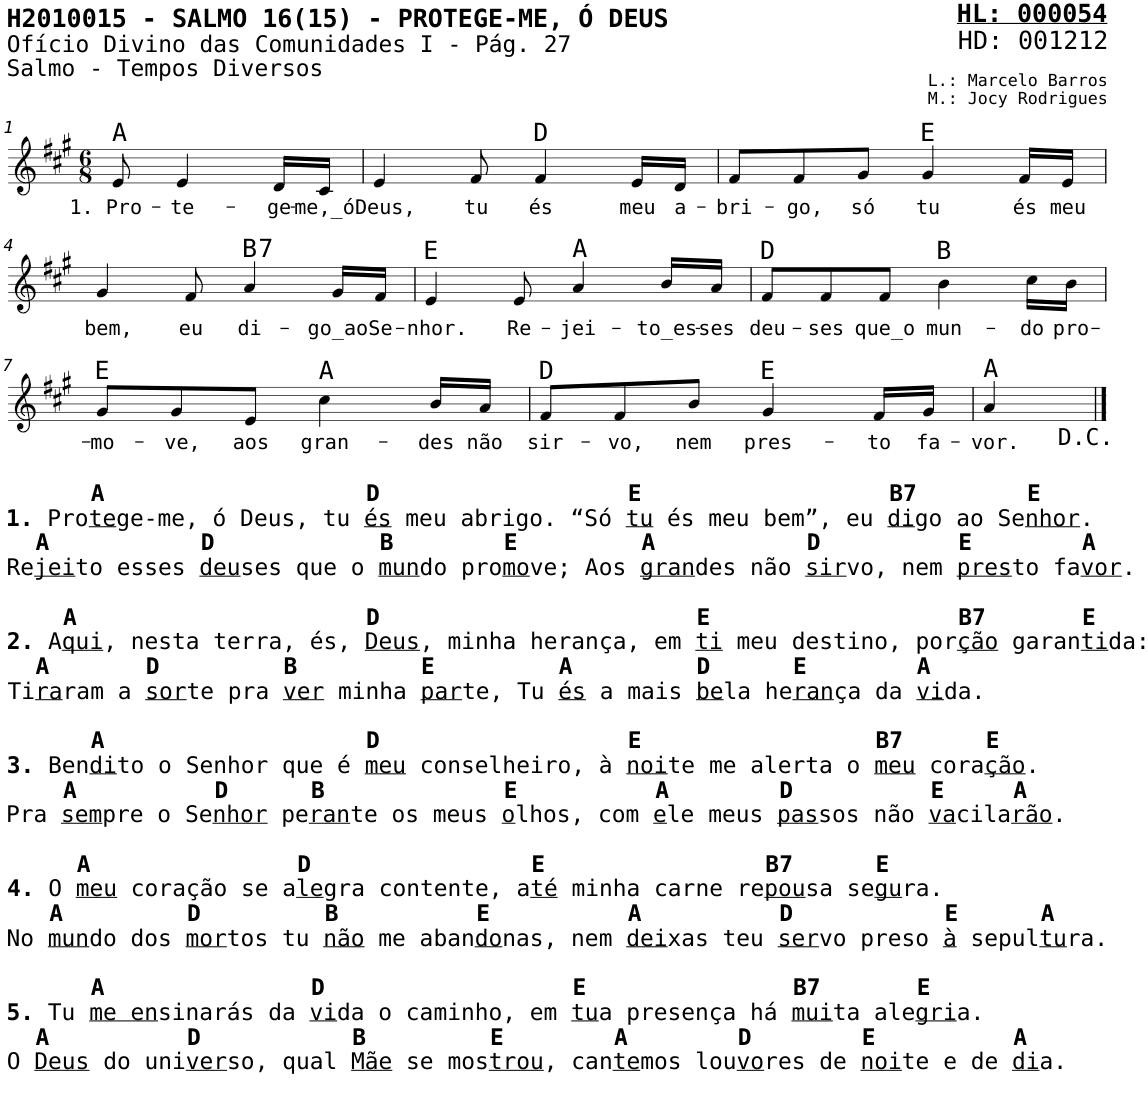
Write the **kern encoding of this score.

**kern	**text	**harte
*part1	*part1	*part1
*staff1	*staff1	*
*I"Mulheres	*	*
*stria5	*	*
*clefG2	*	*
*k[f#c#g#]	*	*
*M6/8	*	*
=1	=1	=1
!	!LO:LY:b	!
8e/	1. Pro-	A:maj
!	!LO:LY:b	!
4e/	-te-	.
!	!LO:LY:b	!
16d/LL	-ge-	.
!	!LO:LY:b	!
16c#/JJ	-me,_ó	.
=2	=2	=2
!	!LO:LY:b	!
4e/	Deus,	.
!	!LO:LY:b	!
8f#/	tu	.
!	!LO:LY:b	!
4f#/	és	D:maj
!	!LO:LY:b	!
16e/LL	meu	.
!	!LO:LY:b	!
16d/JJ	a-	.
=3	=3	=3
!	!LO:LY:b	!
8f#/L	-bri-	.
!	!LO:LY:b	!
8f#/	-go,	.
!	!LO:LY:b	!
8g#/J	só	.
!	!LO:LY:b	!
4g#/	tu	E:maj
!	!LO:LY:b	!
16f#/LL	és	.
!	!LO:LY:b	!
16e/JJ	meu	.
!!LO:LB:g=z
=4	=4	=4
!	!LO:LY:b	!
4g#/	bem,	.
!	!LO:LY:b	!
8f#/	eu	.
!	!LO:LY:b	!LO:H:kt=7
4a/	di-	B:7
!	!LO:LY:b	!
16g#/LL	-go_ao	.
!	!LO:LY:b	!
16f#/JJ	Se-	.
=5	=5	=5
!	!LO:LY:b	!
4e/	-nhor.	E:maj
!	!LO:LY:b	!
8e/	Re-	.
!	!LO:LY:b	!
4a/	-jei-	A:maj
!	!LO:LY:b	!
16b/LL	-to_es-	.
!	!LO:LY:b	!
16a/JJ	-ses	.
=6	=6	=6
!	!LO:LY:b	!
8f#/L	deu-	D:maj
!	!LO:LY:b	!
8f#/	-ses	.
!	!LO:LY:b	!
8f#/J	que_o	.
!	!LO:LY:b	!
4b\	mun-	B:maj
!	!LO:LY:b	!
16cc#\LL	-do	.
!	!LO:LY:b	!
16b\JJ	pro-	.
!!LO:LB:g=z
=7	=7	=7
!	!LO:LY:b	!
8g#/L	-mo-	E:maj
!	!LO:LY:b	!
8g#/	-ve,	.
!	!LO:LY:b	!
8e/J	aos	.
!	!LO:LY:b	!
4cc#\	gran-	A:maj
!	!LO:LY:b	!
16b/LL	-des	.
!	!LO:LY:b	!
16a/JJ	não	.
=8	=8	=8
!	!LO:LY:b	!
8f#/L	sir-	D:maj
!	!LO:LY:b	!
8f#/	-vo,	.
!	!LO:LY:b	!
8b/J	nem	.
!	!LO:LY:b	!
4g#/	pres-	E:maj
!	!LO:LY:b	!
16f#/LL	-to	.
!	!LO:LY:b	!
16g#/JJ	fa-	.
=9	=9	=9
!	!LO:LY:b	!
4a/	-vor.	A:maj
==	==	==
*-	*-	*-
